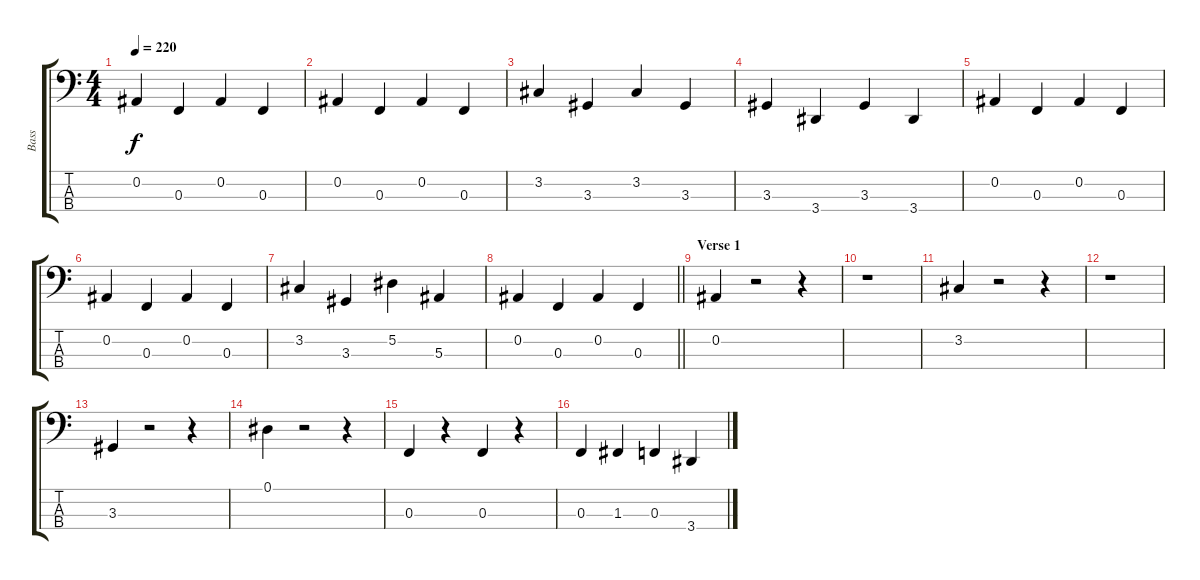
\track ("Bass" "Bass") {instrument electricbassfinger}
\staff {score tabs}
\tuning (Eb2 Bb1 F1 C1) {hide}
\ts (4 4)
\tempo 220
\clef f4
\ks c
0.2.4{dy f} 0.3.4 0.2.4 0.3.4 |
0.2.4 0.3.4 0.2.4 0.3.4 |
3.2.4 3.3.4 3.2.4 3.3.4 |
3.3.4 3.4.4 3.3.4 3.4.4 |
0.2.4 0.3.4 0.2.4 0.3.4 |
0.2.4 0.3.4 0.2.4 0.3.4 |
3.2.4 3.3.4 5.2.4 5.3.4 |
\barLineRight lightlight
0.2.4 0.3.4 0.2.4 0.3.4 |
\section ("" "Verse 1")
0.2.4 r.2 r.4 |
r.1 |
3.2.4 r.2 r.4 |
r.1 |
3.3.4 r.2 r.4 |
0.1.4 r.2 r.4 |
0.3.4 r.4 0.3.4 r.4 |
0.3.4 1.3.4 0.3.4 3.4.4
